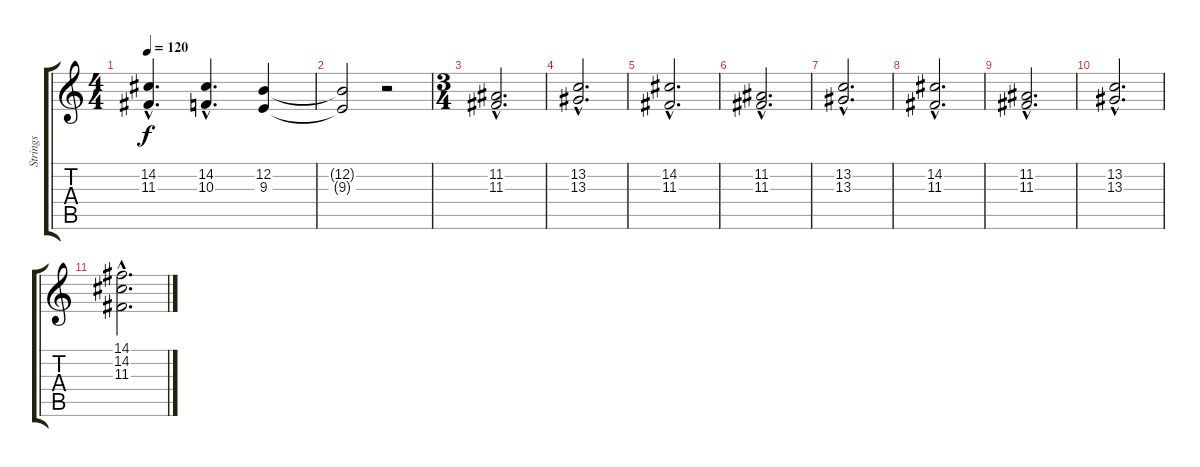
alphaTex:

\track ("Strings" "Strings") {instrument stringensemble1}
\staff {score tabs}
\tuning (E4 B3 G3 D3 A2 E2) {hide}
\ts (4 4)
\tempo 120
\clef g2
\ks c
(14.2{hac} 11.3{hac}).4{d dy f} (14.2{hac} 10.3{hac}).4{d} (12.2 9.3).4 |
(12.2{t} 9.3{t}).2 r.2 |
\ts (3 4)
(11.2{hac} 11.3{hac}).2{d} |
(13.2{hac} 13.3{hac}).2{d} |
(14.2{hac} 11.3{hac}).2{d} |
(11.2{hac} 11.3{hac}).2{d} |
(13.2{hac} 13.3{hac}).2{d} |
(14.2{hac} 11.3{hac}).2{d} |
(11.2{hac} 11.3{hac}).2{d} |
(13.2{hac} 13.3{hac}).2{d} |
(14.1{hac} 14.2{hac} 11.3{hac}).2{d}
